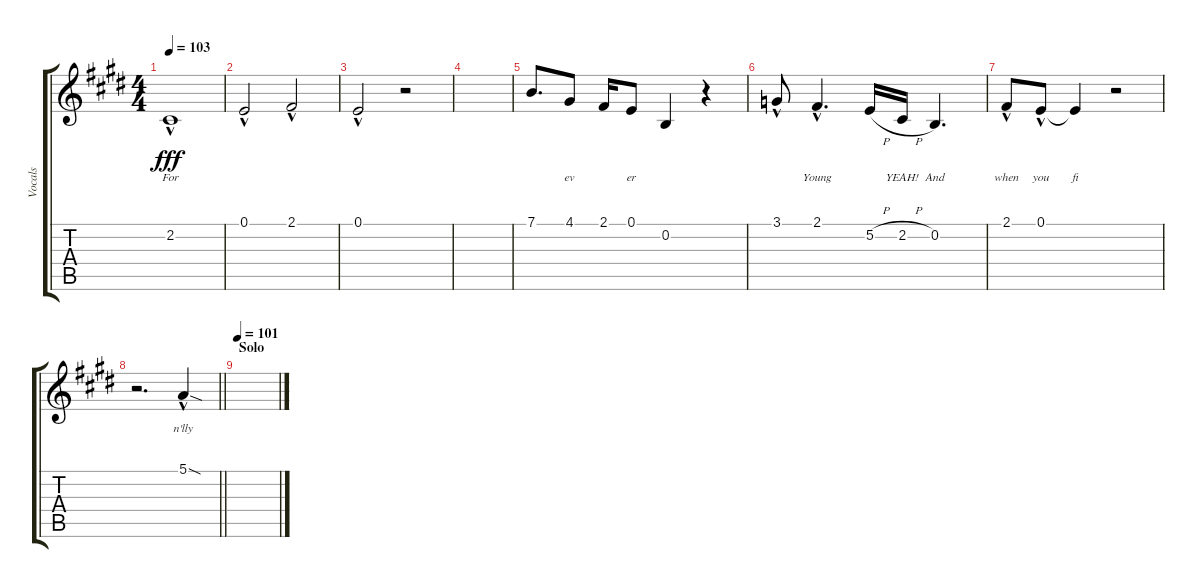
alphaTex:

\track ("Vocals" "Vocals") {instrument lead2sawtooth}
\staff {score tabs}
\tuning (E4 B3 G3 D3 A2 E2) {hide}
\ts (4 4)
\tempo 103
\clef g2
\ks e
2.2{hac}.1{lyrics (0 "For") lyrics (1 "") lyrics (2 "") lyrics (3 "") lyrics (4 "") dy fff} |
0.1{hac}.2{lyrics (0 "") lyrics (1 "") lyrics (2 "") lyrics (3 "") lyrics (4 "")} 2.1{hac}.2{lyrics (0 "") lyrics (1 "") lyrics (2 "") lyrics (3 "") lyrics (4 "")} |
0.1{hac}.2{lyrics (0 "") lyrics (1 "") lyrics (2 "") lyrics (3 "") lyrics (4 "")} r.2 |
|
7.1.8{d lyrics (0 "") lyrics (1 "") lyrics (2 "") lyrics (3 "") lyrics (4 "")} 4.1.8{lyrics (0 "ev") lyrics (1 "") lyrics (2 "") lyrics (3 "") lyrics (4 "")} 2.1.16{lyrics (0 "") lyrics (1 "") lyrics (2 "") lyrics (3 "") lyrics (4 "")} 0.1.8{lyrics (0 "er") lyrics (1 "") lyrics (2 "") lyrics (3 "") lyrics (4 "")} 0.2.4{lyrics (0 "") lyrics (1 "") lyrics (2 "") lyrics (3 "") lyrics (4 "")} r.4 |
3.1{hac}.8{lyrics (0 "") lyrics (1 "") lyrics (2 "") lyrics (3 "") lyrics (4 "")} 2.1{hac}.4{d lyrics (0 "Young") lyrics (1 "") lyrics (2 "") lyrics (3 "") lyrics (4 "")} 5.2{h}.16{lyrics (0 "") lyrics (1 "") lyrics (2 "") lyrics (3 "") lyrics (4 "")} 2.2{h}.16{lyrics (0 "YEAH!") lyrics (1 "") lyrics (2 "") lyrics (3 "") lyrics (4 "")} 0.2.4{d lyrics (0 "And") lyrics (1 "") lyrics (2 "") lyrics (3 "") lyrics (4 "")} |
2.1{hac}.8{lyrics (0 "when") lyrics (1 "") lyrics (2 "") lyrics (3 "") lyrics (4 "")} 0.1{hac}.8{lyrics (0 "you") lyrics (1 "") lyrics (2 "") lyrics (3 "") lyrics (4 "")} 0.1{t}.4{lyrics (0 "fi") lyrics (1 "") lyrics (2 "") lyrics (3 "") lyrics (4 "")} r.2 |
\barLineRight lightlight
r.2{d} 5.1{sod hac}.4{lyrics (0 "n'lly") lyrics (1 "") lyrics (2 "") lyrics (3 "") lyrics (4 "")} |
\section ("" "Solo")
\tempo 101
